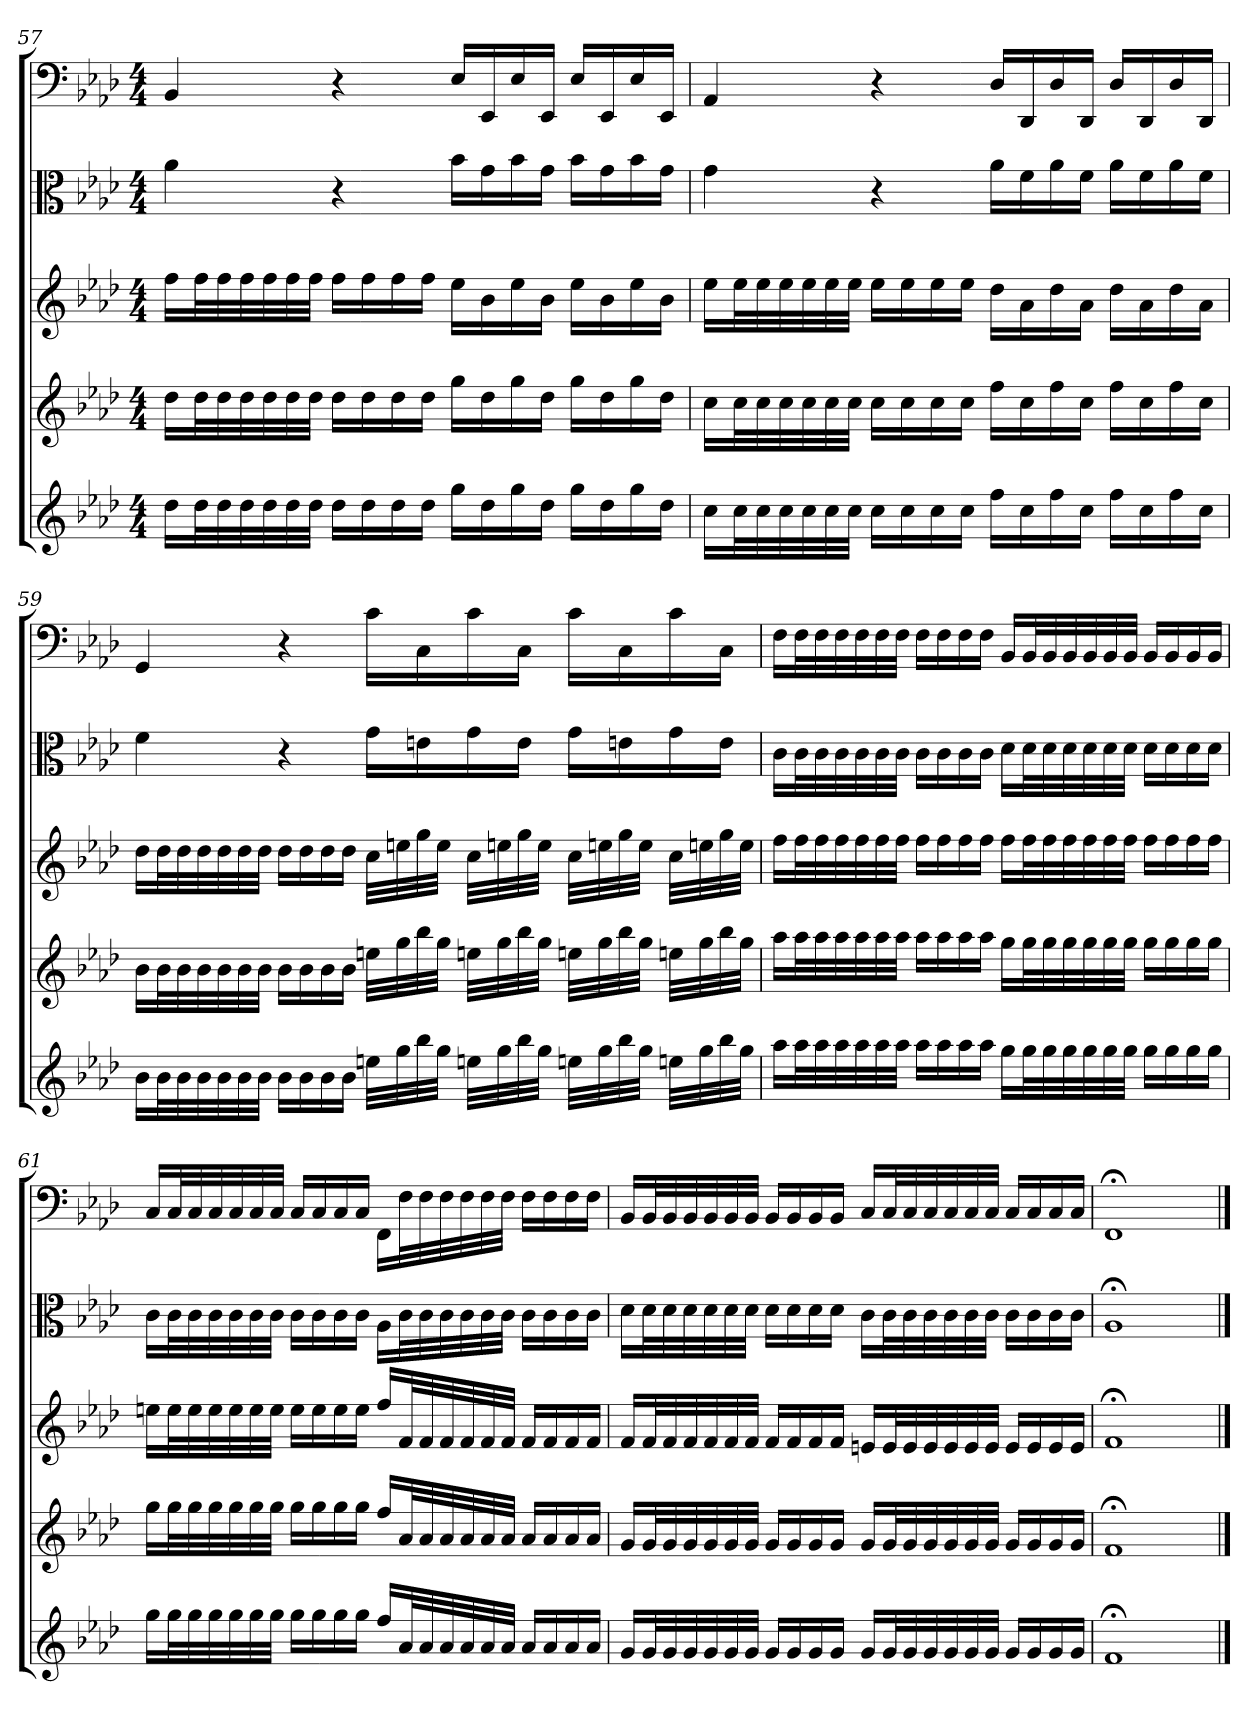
**kern	**kern	**kern	**kern	**kern
*part5	*part4	*part3	*part2	*part1
*staff5	*staff4	*staff3	*staff2	*staff1
*clefG2	*clefG2	*clefG2	*clefC3	*clefF4
*k[b-e-a-d-]	*k[b-e-a-d-]	*k[b-e-a-d-]	*k[b-e-a-d-]	*k[b-e-a-d-]
*f:	*f:	*f:	*f:	*f:
*M4/4	*M4/4	*M4/4	*M4/4	*M4/4
=57	=57	=57	=57	=57
16dd-\LL	16dd-\LL	16ff\LL	4a-\	4BB-/
32dd-\L	32dd-\L	32ff\L	.	.
32dd-\	32dd-\	32ff\	.	.
32dd-\	32dd-\	32ff\	.	.
32dd-\	32dd-\	32ff\	.	.
32dd-\	32dd-\	32ff\	.	.
32dd-\JJJ	32dd-\JJJ	32ff\JJJ	.	.
16dd-\LL	16dd-\LL	16ff\LL	4r	4r
16dd-\	16dd-\	16ff\	.	.
16dd-\	16dd-\	16ff\	.	.
16dd-\JJ	16dd-\JJ	16ff\JJ	.	.
16gg\LL	16gg\LL	16ee-\LL	16b-\LL	16E-/LL
16dd-\	16dd-\	16b-\	16g\	16EE-/
16gg\	16gg\	16ee-\	16b-\	16E-/
16dd-\JJ	16dd-\JJ	16b-\JJ	16g\JJ	16EE-/JJ
16gg\LL	16gg\LL	16ee-\LL	16b-\LL	16E-/LL
16dd-\	16dd-\	16b-\	16g\	16EE-/
16gg\	16gg\	16ee-\	16b-\	16E-/
16dd-\JJ	16dd-\JJ	16b-\JJ	16g\JJ	16EE-/JJ
=58	=58	=58	=58	=58
16cc\LL	16cc\LL	16ee-\LL	4g\	4AA-/
32cc\L	32cc\L	32ee-\L	.	.
32cc\	32cc\	32ee-\	.	.
32cc\	32cc\	32ee-\	.	.
32cc\	32cc\	32ee-\	.	.
32cc\	32cc\	32ee-\	.	.
32cc\JJJ	32cc\JJJ	32ee-\JJJ	.	.
16cc\LL	16cc\LL	16ee-\LL	4r	4r
16cc\	16cc\	16ee-\	.	.
16cc\	16cc\	16ee-\	.	.
16cc\JJ	16cc\JJ	16ee-\JJ	.	.
16ff\LL	16ff\LL	16dd-\LL	16a-\LL	16D-/LL
16cc\	16cc\	16a-\	16f\	16DD-/
16ff\	16ff\	16dd-\	16a-\	16D-/
16cc\JJ	16cc\JJ	16a-\JJ	16f\JJ	16DD-/JJ
16ff\LL	16ff\LL	16dd-\LL	16a-\LL	16D-/LL
16cc\	16cc\	16a-\	16f\	16DD-/
16ff\	16ff\	16dd-\	16a-\	16D-/
16cc\JJ	16cc\JJ	16a-\JJ	16f\JJ	16DD-/JJ
=59	=59	=59	=59	=59
16b-\LL	16b-\LL	16dd-\LL	4f\	4GG/
32b-\L	32b-\L	32dd-\L	.	.
32b-\	32b-\	32dd-\	.	.
32b-\	32b-\	32dd-\	.	.
32b-\	32b-\	32dd-\	.	.
32b-\	32b-\	32dd-\	.	.
32b-\JJJ	32b-\JJJ	32dd-\JJJ	.	.
16b-\LL	16b-\LL	16dd-\LL	4r	4r
16b-\	16b-\	16dd-\	.	.
16b-\	16b-\	16dd-\	.	.
16b-\JJ	16b-\JJ	16dd-\JJ	.	.
32een\LLL	32een\LLL	32cc\LLL	16g\LL	16c\LL
32gg\	32gg\	32een\	.	.
32bb-\	32bb-\	32gg\	16en\	16C\
32gg\JJJ	32gg\JJJ	32ee\JJJ	.	.
32een\LLL	32een\LLL	32cc\LLL	16g\	16c\
32gg\	32gg\	32een\	.	.
32bb-\	32bb-\	32gg\	16e\JJ	16C\JJ
32gg\JJJ	32gg\JJJ	32ee\JJJ	.	.
32een\LLL	32een\LLL	32cc\LLL	16g\LL	16c\LL
32gg\	32gg\	32een\	.	.
32bb-\	32bb-\	32gg\	16en\	16C\
32gg\JJJ	32gg\JJJ	32ee\JJJ	.	.
32een\LLL	32een\LLL	32cc\LLL	16g\	16c\
32gg\	32gg\	32een\	.	.
32bb-\	32bb-\	32gg\	16e\JJ	16C\JJ
32gg\JJJ	32gg\JJJ	32ee\JJJ	.	.
=60	=60	=60	=60	=60
16aa-\LL	16aa-\LL	16ff\LL	16c\LL	16F\LL
32aa-\L	32aa-\L	32ff\L	32c\L	32F\L
32aa-\	32aa-\	32ff\	32c\	32F\
32aa-\	32aa-\	32ff\	32c\	32F\
32aa-\	32aa-\	32ff\	32c\	32F\
32aa-\	32aa-\	32ff\	32c\	32F\
32aa-\JJJ	32aa-\JJJ	32ff\JJJ	32c\JJJ	32F\JJJ
16aa-\LL	16aa-\LL	16ff\LL	16c\LL	16F\LL
16aa-\	16aa-\	16ff\	16c\	16F\
16aa-\	16aa-\	16ff\	16c\	16F\
16aa-\JJ	16aa-\JJ	16ff\JJ	16c\JJ	16F\JJ
16gg\LL	16gg\LL	16ff\LL	16d-\LL	16BB-/LL
32gg\L	32gg\L	32ff\L	32d-\L	32BB-/L
32gg\	32gg\	32ff\	32d-\	32BB-/
32gg\	32gg\	32ff\	32d-\	32BB-/
32gg\	32gg\	32ff\	32d-\	32BB-/
32gg\	32gg\	32ff\	32d-\	32BB-/
32gg\JJJ	32gg\JJJ	32ff\JJJ	32d-\JJJ	32BB-/JJJ
16gg\LL	16gg\LL	16ff\LL	16d-\LL	16BB-/LL
16gg\	16gg\	16ff\	16d-\	16BB-/
16gg\	16gg\	16ff\	16d-\	16BB-/
16gg\JJ	16gg\JJ	16ff\JJ	16d-\JJ	16BB-/JJ
=61	=61	=61	=61	=61
16gg\LL	16gg\LL	16een\LL	16c\LL	16C/LL
32gg\L	32gg\L	32ee\L	32c\L	32C/L
32gg\	32gg\	32ee\	32c\	32C/
32gg\	32gg\	32ee\	32c\	32C/
32gg\	32gg\	32ee\	32c\	32C/
32gg\	32gg\	32ee\	32c\	32C/
32gg\JJJ	32gg\JJJ	32ee\JJJ	32c\JJJ	32C/JJJ
16gg\LL	16gg\LL	16ee\LL	16c\LL	16C/LL
16gg\	16gg\	16ee\	16c\	16C/
16gg\	16gg\	16ee\	16c\	16C/
16gg\JJ	16gg\JJ	16ee\JJ	16c\JJ	16C/JJ
16ff/LL	16ff/LL	16ff/LL	16A-\LL	16FF\LL
32a-/L	32a-/L	32f/L	32c\L	32F\L
32a-/	32a-/	32f/	32c\	32F\
32a-/	32a-/	32f/	32c\	32F\
32a-/	32a-/	32f/	32c\	32F\
32a-/	32a-/	32f/	32c\	32F\
32a-/JJJ	32a-/JJJ	32f/JJJ	32c\JJJ	32F\JJJ
16a-/LL	16a-/LL	16f/LL	16c\LL	16F\LL
16a-/	16a-/	16f/	16c\	16F\
16a-/	16a-/	16f/	16c\	16F\
16a-/JJ	16a-/JJ	16f/JJ	16c\JJ	16F\JJ
=62	=62	=62	=62	=62
16g/LL	16g/LL	16f/LL	16d-\LL	16BB-/LL
32g/L	32g/L	32f/L	32d-\L	32BB-/L
32g/	32g/	32f/	32d-\	32BB-/
32g/	32g/	32f/	32d-\	32BB-/
32g/	32g/	32f/	32d-\	32BB-/
32g/	32g/	32f/	32d-\	32BB-/
32g/JJJ	32g/JJJ	32f/JJJ	32d-\JJJ	32BB-/JJJ
16g/LL	16g/LL	16f/LL	16d-\LL	16BB-/LL
16g/	16g/	16f/	16d-\	16BB-/
16g/	16g/	16f/	16d-\	16BB-/
16g/JJ	16g/JJ	16f/JJ	16d-\JJ	16BB-/JJ
16g/LL	16g/LL	16en/LL	16c\LL	16C/LL
32g/L	32g/L	32e/L	32c\L	32C/L
32g/	32g/	32e/	32c\	32C/
32g/	32g/	32e/	32c\	32C/
32g/	32g/	32e/	32c\	32C/
32g/	32g/	32e/	32c\	32C/
32g/JJJ	32g/JJJ	32e/JJJ	32c\JJJ	32C/JJJ
16g/LL	16g/LL	16e/LL	16c\LL	16C/LL
16g/	16g/	16e/	16c\	16C/
16g/	16g/	16e/	16c\	16C/
16g/JJ	16g/JJ	16e/JJ	16c\JJ	16C/JJ
=63	=63	=63	=63	=63
1f;</	1f;</	1f;</	1A-;</	1FF;</
==	==	==	==	==
*-	*-	*-	*-	*-
